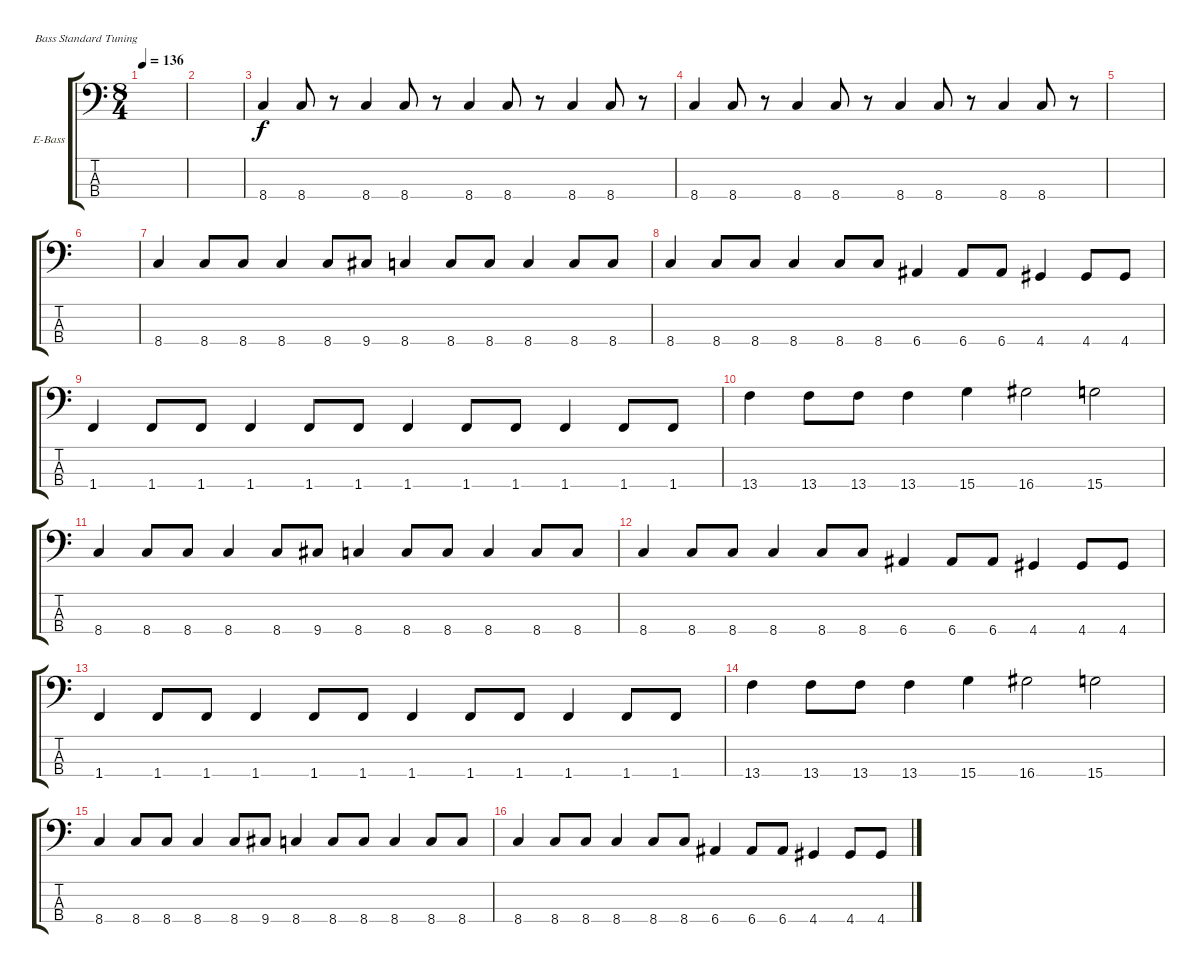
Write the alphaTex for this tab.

\defaultSystemsLayout 4
\bracketExtendMode groupsimilarinstruments
\firstSystemTrackNameOrientation horizontal
\otherSystemsTrackNameOrientation horizontal
\track ("Electric Bass" "E-Bass") {instrument electricbassfinger}
\staff {score tabs}
\tuning (G2 D2 A1 E1)
\ts (8 4)
\tempo 136
\clef f4
\scale
0.485477
\ks c
|
\scale
0.257261 |
\scale
0.257261 8.4.4 8.4.8 r.8 8.4.4 8.4.8 r.8 8.4.4 8.4.8 r.8 8.4.4 8.4.8 r.8 |
\scale
0.333333 8.4.4 8.4.8 r.8 8.4.4 8.4.8 r.8 8.4.4 8.4.8 r.8 8.4.4 8.4.8 r.8 |
\scale
0.333333 |
\scale
0.333333 |
\scale
0.333333 8.4.4{dy f} 8.4.8 8.4.8 8.4.4 8.4.8 9.4.8 8.4.4 8.4.8 8.4.8 8.4.4 8.4.8 8.4.8 |
\scale
0.333333 8.4.4 8.4.8 8.4.8 8.4.4 8.4.8 8.4.8 6.4.4 6.4.8 6.4.8 4.4.4 4.4.8 4.4.8 |
\scale
0.333333 1.4.4 1.4.8 1.4.8 1.4.4 1.4.8 1.4.8 1.4.4 1.4.8 1.4.8 1.4.4 1.4.8 1.4.8 |
\scale
0.333333 13.4.4 13.4.8 13.4.8 13.4.4 15.4.4 16.4.2 15.4.2 |
\scale
0.333333 8.4.4 8.4.8 8.4.8 8.4.4 8.4.8 9.4.8 8.4.4 8.4.8 8.4.8 8.4.4 8.4.8 8.4.8 |
\scale
0.333333 8.4.4 8.4.8 8.4.8 8.4.4 8.4.8 8.4.8 6.4.4 6.4.8 6.4.8 4.4.4 4.4.8 4.4.8 |
\scale
0.333333 1.4.4 1.4.8 1.4.8 1.4.4 1.4.8 1.4.8 1.4.4 1.4.8 1.4.8 1.4.4 1.4.8 1.4.8 |
\scale
0.333333 13.4.4 13.4.8 13.4.8 13.4.4 15.4.4 16.4.2 15.4.2 |
\scale
0.333333 8.4.4 8.4.8 8.4.8 8.4.4 8.4.8 9.4.8 8.4.4 8.4.8 8.4.8 8.4.4 8.4.8 8.4.8 |
\scale
0.333333 8.4.4 8.4.8 8.4.8 8.4.4 8.4.8 8.4.8 6.4.4 6.4.8 6.4.8 4.4.4 4.4.8 4.4.8
